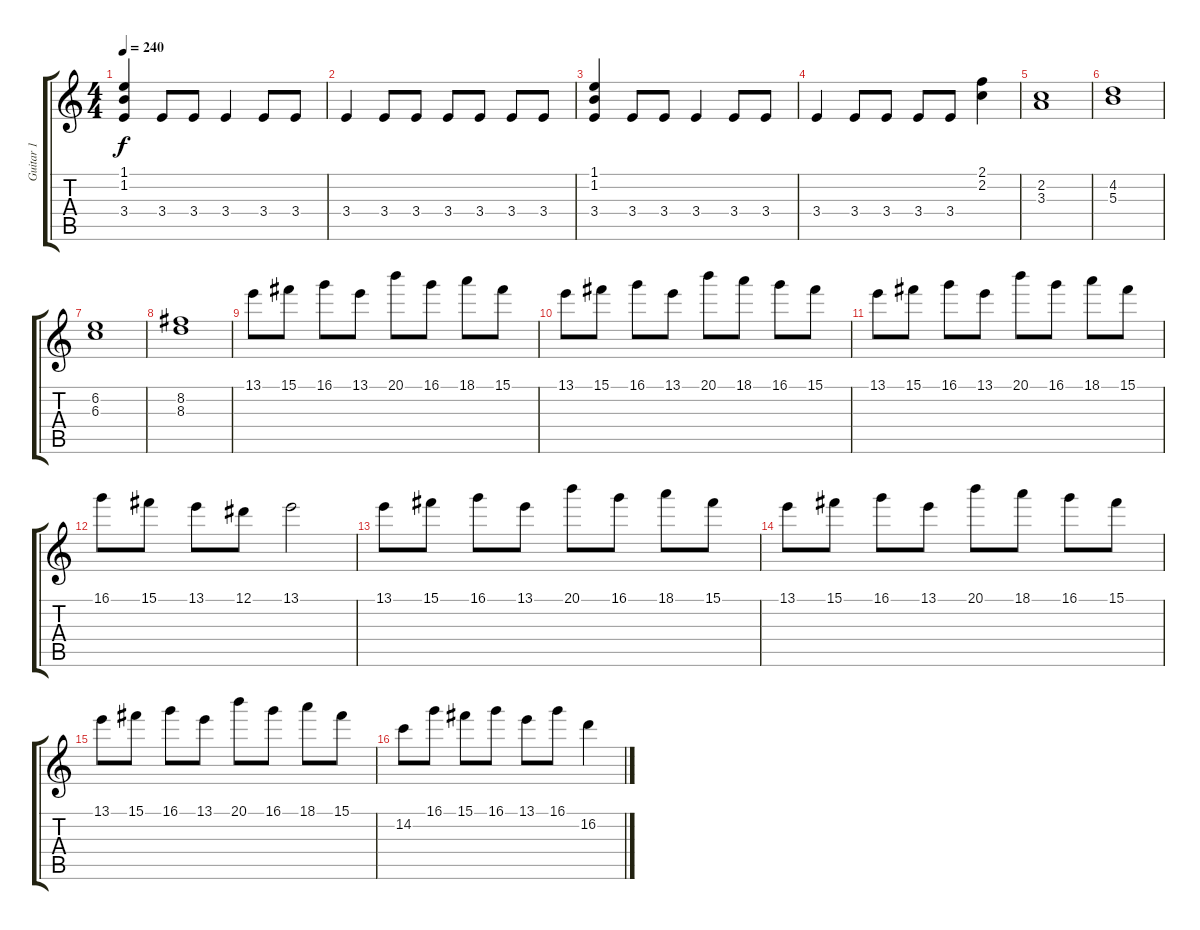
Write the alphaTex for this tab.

\track ("Guitar 1" "Guitar 1") {instrument distortionguitar}
\staff {score tabs}
\tuning (Eb4 Bb3 Gb3 Db3 Ab2 Db2) {hide}
\ts (4 4)
\tempo 240
\clef g2
\ks c
(1.1 1.2 3.4).4{dy f} 3.4.8 3.4.8 3.4.4 3.4.8 3.4.8 |
3.4.4 3.4.8 3.4.8 3.4.8 3.4.8 3.4.8 3.4.8 |
(1.1 1.2 3.4).4 3.4.8 3.4.8 3.4.4 3.4.8 3.4.8 |
3.4.4 3.4.8 3.4.8 3.4.8 3.4.8 (2.1 2.2).4 |
(2.2 3.3).1 |
(4.2 5.3).1 |
(6.2 6.3).1 |
(8.2 8.3).1 |
13.1.8 15.1.8 16.1.8 13.1.8 20.1.8 16.1.8 18.1.8 15.1.8 |
13.1.8 15.1.8 16.1.8 13.1.8 20.1.8 18.1.8 16.1.8 15.1.8 |
13.1.8 15.1.8 16.1.8 13.1.8 20.1.8 16.1.8 18.1.8 15.1.8 |
16.1.8 15.1.8 13.1.8 12.1.8 13.1.2 |
13.1.8 15.1.8 16.1.8 13.1.8 20.1.8 16.1.8 18.1.8 15.1.8 |
13.1.8 15.1.8 16.1.8 13.1.8 20.1.8 18.1.8 16.1.8 15.1.8 |
13.1.8 15.1.8 16.1.8 13.1.8 20.1.8 16.1.8 18.1.8 15.1.8 |
14.2.8 16.1.8 15.1.8 16.1.8 13.1.8 16.1.8 16.2.4
